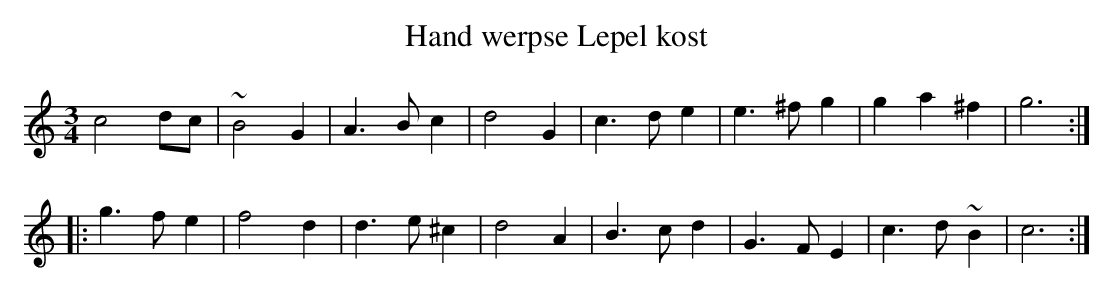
X:1
T:Hand werpse Lepel kost
M:3/4
K:Cmaj
c4dc|~B4G2|A3Bc2|d4G2|c3de2|e3^fg2|g2a2^f2|g6:|
|:g3fe2|f4d2|d3e^c2|d4A2|B3cd2|G3FE2|c3d~B2|c6:|
